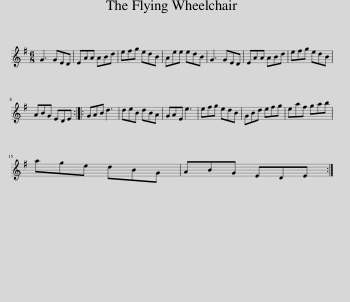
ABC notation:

X:1
L:1/8
M:6/8
I:linebreak $
K:G
V:1 treble
V:1
 G3 GED | EAA ABd | efg edB | Aee edB | G3 GED | %5
 EAA ABd | efg edB |$ ABG EDE :: GAB d3 | deB dBA | %10
 GAE e3 | efg edB | GBd efg | eaf gab |$ age dBG | %15
 ABG EDE :| %16
